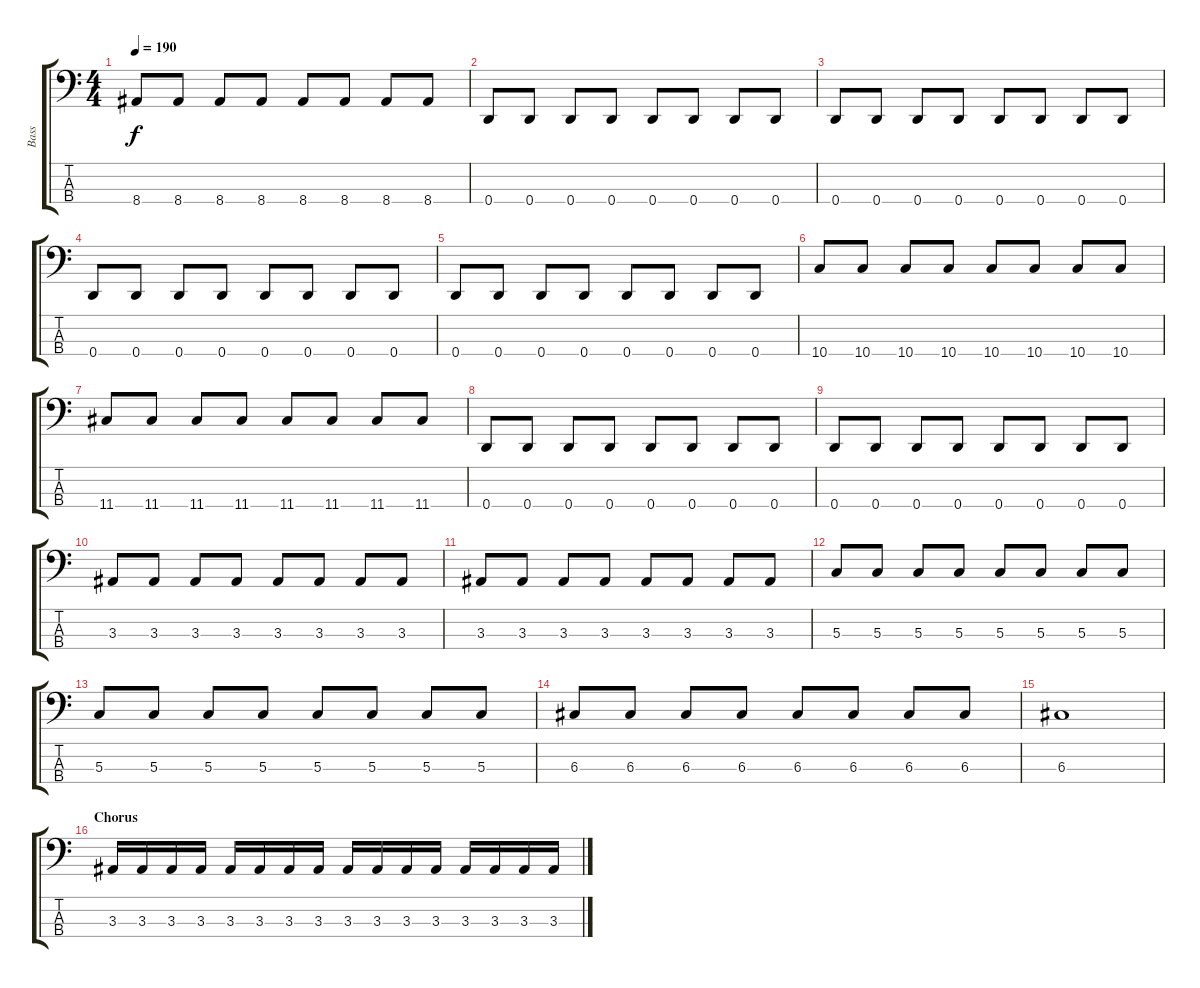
\track ("Bass" "Bass") {instrument electricbasspick}
\staff {score tabs}
\tuning (F2 C2 G1 D1) {hide}
\ts (4 4)
\tempo 190
\clef f4
\ks c
8.4.8{dy f} 8.4.8 8.4.8 8.4.8 8.4.8 8.4.8 8.4.8 8.4.8 |
0.4.8 0.4.8 0.4.8 0.4.8 0.4.8 0.4.8 0.4.8 0.4.8 |
0.4.8 0.4.8 0.4.8 0.4.8 0.4.8 0.4.8 0.4.8 0.4.8 |
0.4.8 0.4.8 0.4.8 0.4.8 0.4.8 0.4.8 0.4.8 0.4.8 |
0.4.8 0.4.8 0.4.8 0.4.8 0.4.8 0.4.8 0.4.8 0.4.8 |
10.4.8 10.4.8 10.4.8 10.4.8 10.4.8 10.4.8 10.4.8 10.4.8 |
11.4.8 11.4.8 11.4.8 11.4.8 11.4.8 11.4.8 11.4.8 11.4.8 |
0.4.8 0.4.8 0.4.8 0.4.8 0.4.8 0.4.8 0.4.8 0.4.8 |
0.4.8 0.4.8 0.4.8 0.4.8 0.4.8 0.4.8 0.4.8 0.4.8 |
3.3.8 3.3.8 3.3.8 3.3.8 3.3.8 3.3.8 3.3.8 3.3.8 |
3.3.8 3.3.8 3.3.8 3.3.8 3.3.8 3.3.8 3.3.8 3.3.8 |
5.3.8 5.3.8 5.3.8 5.3.8 5.3.8 5.3.8 5.3.8 5.3.8 |
5.3.8 5.3.8 5.3.8 5.3.8 5.3.8 5.3.8 5.3.8 5.3.8 |
6.3.8 6.3.8 6.3.8 6.3.8 6.3.8 6.3.8 6.3.8 6.3.8 |
6.3.1 |
\section ("" "Chorus")
3.3.16 3.3.16 3.3.16 3.3.16 3.3.16 3.3.16 3.3.16 3.3.16 3.3.16 3.3.16 3.3.16 3.3.16 3.3.16 3.3.16 3.3.16 3.3.16
